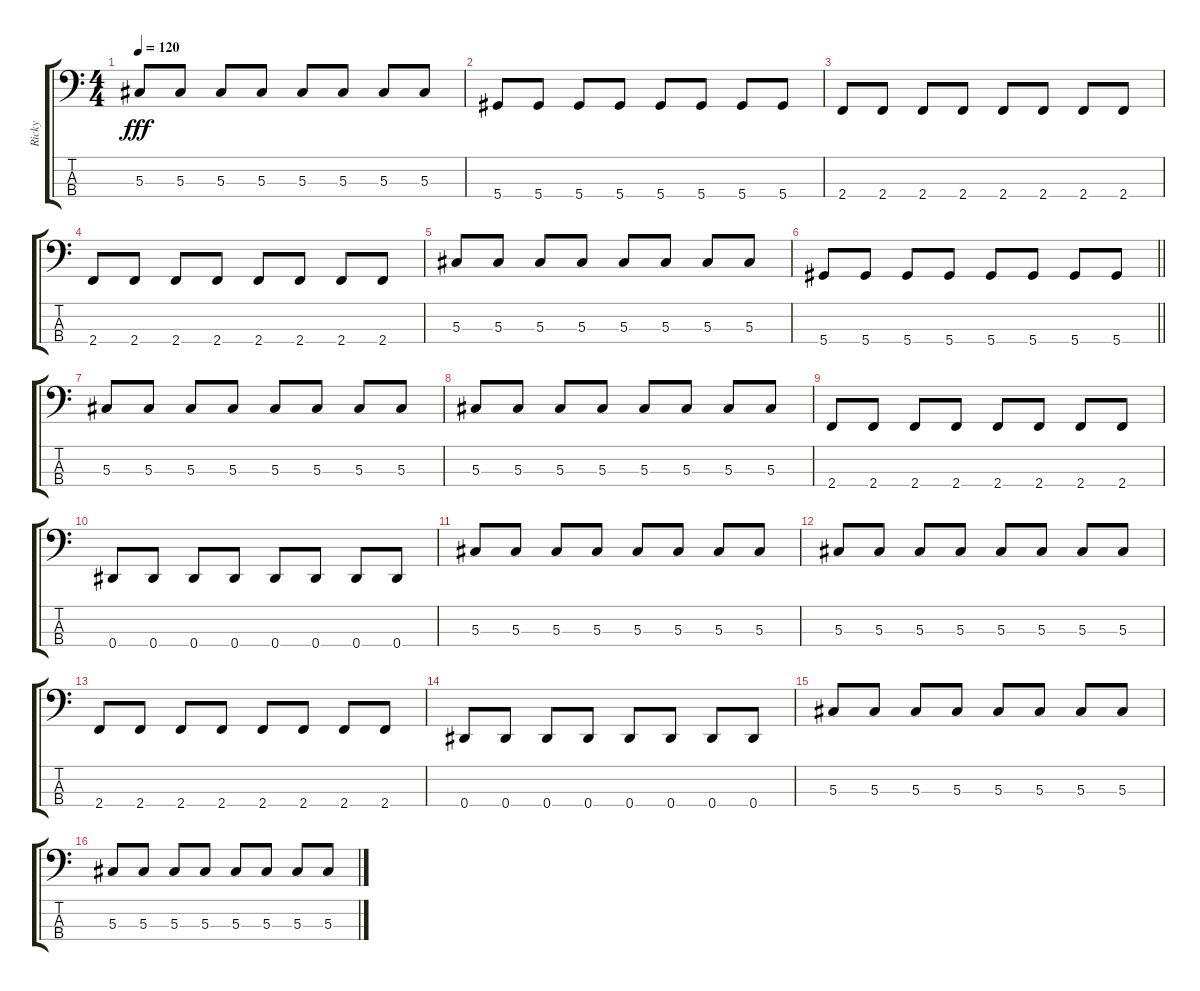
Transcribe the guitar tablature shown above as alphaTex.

\track ("Ricky" "Ricky") {instrument electricbasspick}
\staff {score tabs}
\tuning (Gb2 Db2 Ab1 Eb1) {hide}
\ts (4 4)
\tempo 120
\clef f4
\ks c
5.3.8{dy fff} 5.3.8 5.3.8 5.3.8 5.3.8 5.3.8 5.3.8 5.3.8 |
5.4.8 5.4.8 5.4.8 5.4.8 5.4.8 5.4.8 5.4.8 5.4.8 |
2.4.8 2.4.8 2.4.8 2.4.8 2.4.8 2.4.8 2.4.8 2.4.8 |
2.4.8 2.4.8 2.4.8 2.4.8 2.4.8 2.4.8 2.4.8 2.4.8 |
5.3.8 5.3.8 5.3.8 5.3.8 5.3.8 5.3.8 5.3.8 5.3.8 |
\barLineRight lightlight
5.4.8 5.4.8 5.4.8 5.4.8 5.4.8 5.4.8 5.4.8 5.4.8 |
5.3.8 5.3.8 5.3.8 5.3.8 5.3.8 5.3.8 5.3.8 5.3.8 |
5.3.8 5.3.8 5.3.8 5.3.8 5.3.8 5.3.8 5.3.8 5.3.8 |
2.4.8 2.4.8 2.4.8 2.4.8 2.4.8 2.4.8 2.4.8 2.4.8 |
0.4.8 0.4.8 0.4.8 0.4.8 0.4.8 0.4.8 0.4.8 0.4.8 |
5.3.8 5.3.8 5.3.8 5.3.8 5.3.8 5.3.8 5.3.8 5.3.8 |
5.3.8 5.3.8 5.3.8 5.3.8 5.3.8 5.3.8 5.3.8 5.3.8 |
2.4.8 2.4.8 2.4.8 2.4.8 2.4.8 2.4.8 2.4.8 2.4.8 |
0.4.8 0.4.8 0.4.8 0.4.8 0.4.8 0.4.8 0.4.8 0.4.8 |
5.3.8 5.3.8 5.3.8 5.3.8 5.3.8 5.3.8 5.3.8 5.3.8 |
5.3.8 5.3.8 5.3.8 5.3.8 5.3.8 5.3.8 5.3.8 5.3.8
